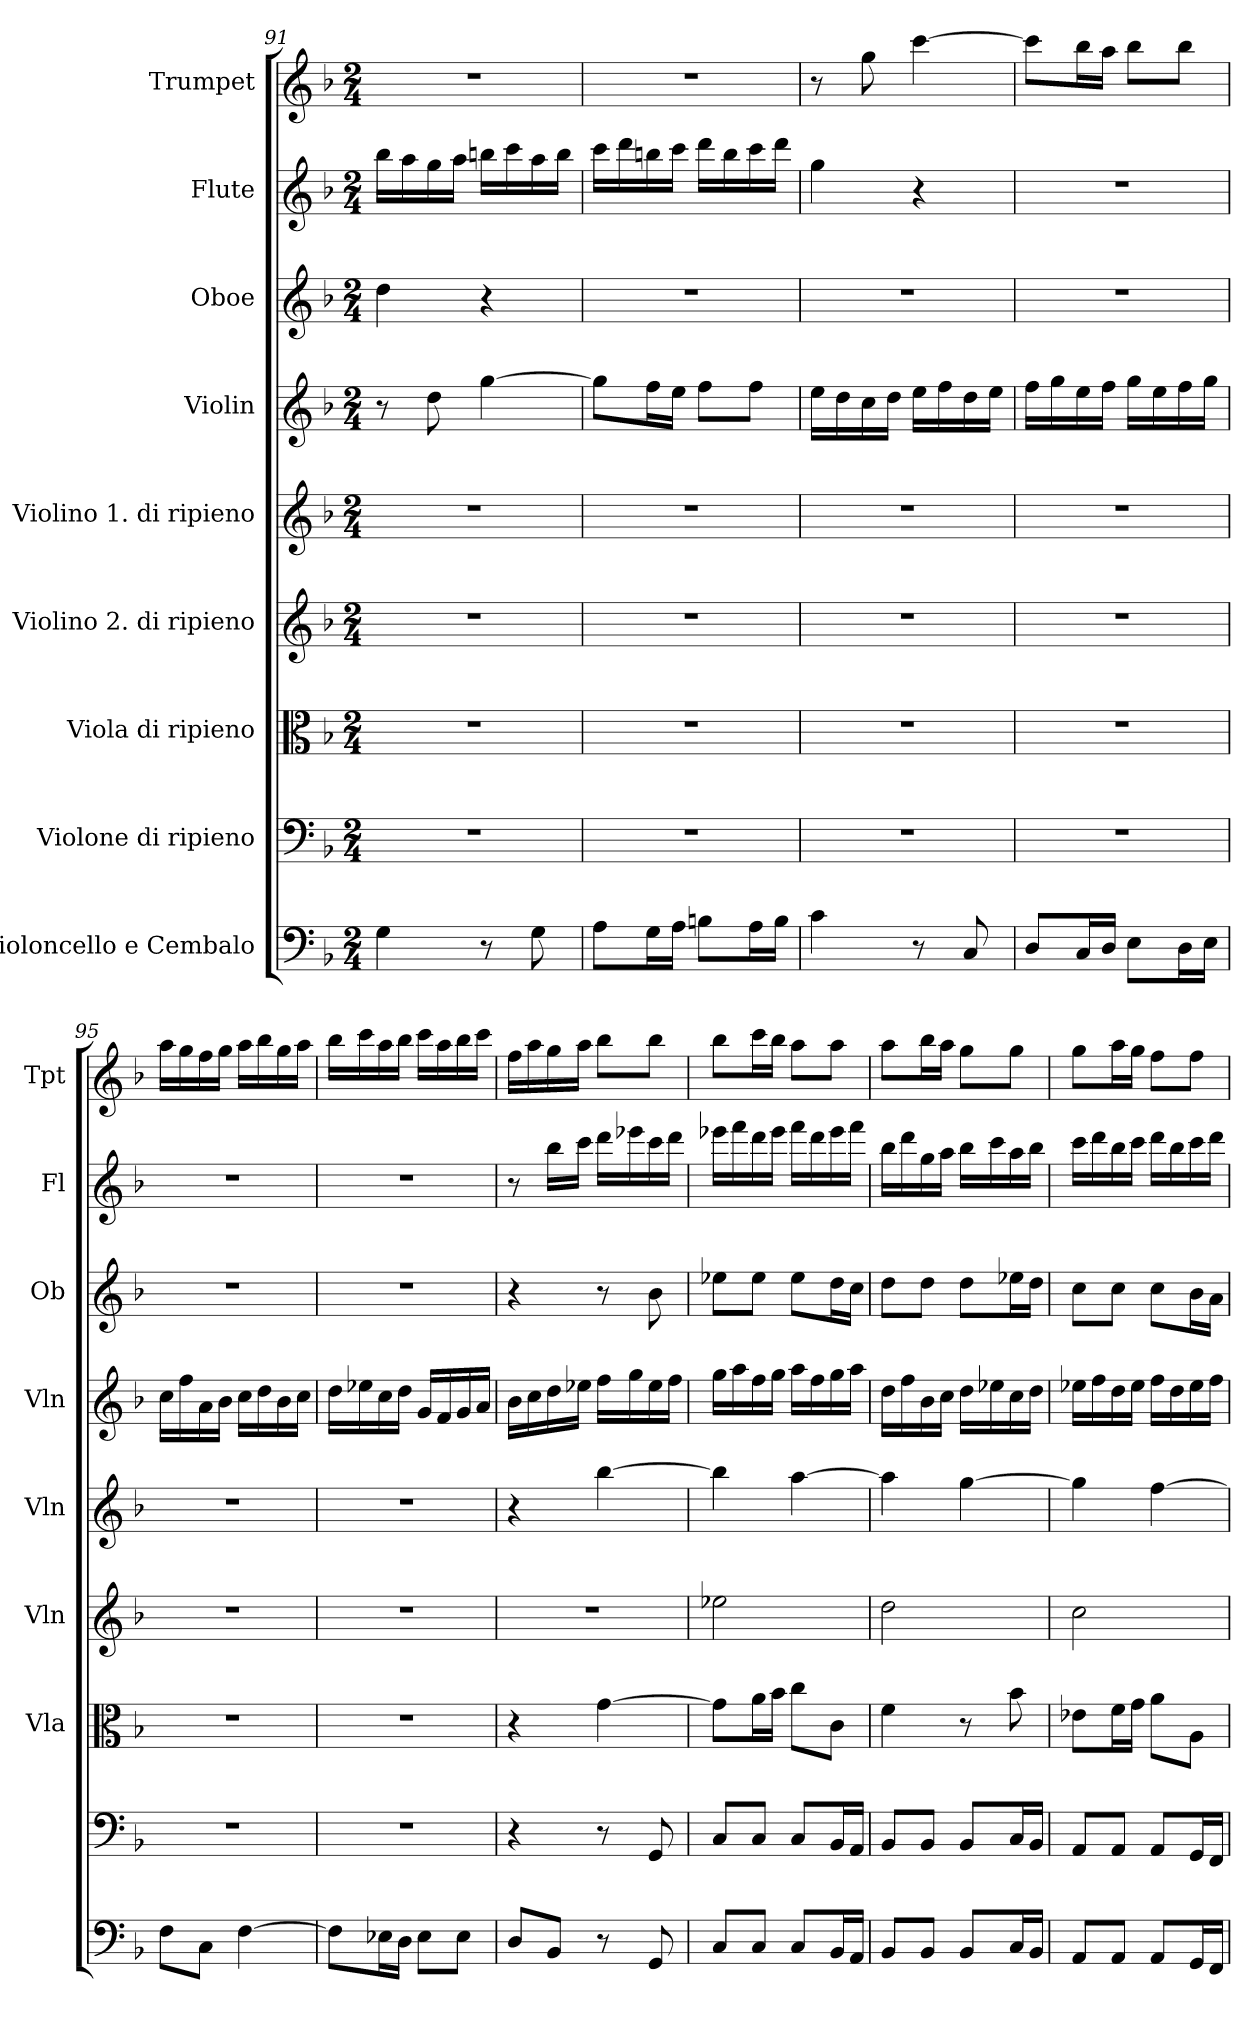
**kern	**kern	**kern	**kern	**kern	**kern	**kern	**kern	**kern
*part9	*part8	*part7	*part6	*part5	*part4	*part3	*part2	*part1
*staff9	*staff8	*staff7	*staff6	*staff5	*staff4	*staff3	*staff2	*staff1
*I"Violoncello e Cembalo	*I"Violone di ripieno	*I"Viola di ripieno	*I"Violino 2. di ripieno	*I"Violino 1. di ripieno	*I"Violin	*I"Oboe	*I"Flute	*I"Trumpet
*	*	*I'Vla	*I'Vln	*I'Vln	*I'Vln	*I'Ob	*I'Fl	*I'Tpt
*clefF4	*clefF4	*clefC3	*clefG2	*clefG2	*clefG2	*clefG2	*clefG2	*clefG2
*k[b-]	*k[b-]	*k[b-]	*k[b-]	*k[b-]	*k[b-]	*k[b-]	*k[b-]	*k[b-]
*F:	*F:	*F:	*F:	*F:	*F:	*F:	*F:	*F:
*M2/4	*M2/4	*M2/4	*M2/4	*M2/4	*M2/4	*M2/4	*M2/4	*M2/4
=91	=91	=91	=91	=91	=91	=91	=91	=91
4G	2r	2r	2r	2r	8r	4dd	16bb-LL	2r
.	.	.	.	.	.	.	16aa	.
.	.	.	.	.	8dd	.	16gg	.
.	.	.	.	.	.	.	16aaJJ	.
8r	.	.	.	.	[4gg	4r	16bbnLL	.
.	.	.	.	.	.	.	16ccc	.
8G	.	.	.	.	.	.	16aa	.
.	.	.	.	.	.	.	16bbJJ	.
=92	=92	=92	=92	=92	=92	=92	=92	=92
8AL	2r	2r	2r	2r	8ggL]	2r	16cccLL	2r
.	.	.	.	.	.	.	16ddd	.
16GL	.	.	.	.	16ffL	.	16bbn	.
16AJJ	.	.	.	.	16eeJJ	.	16cccJJ	.
8BnL	.	.	.	.	8ffL	.	16dddLL	.
.	.	.	.	.	.	.	16bb	.
16AL	.	.	.	.	8ffJ	.	16ccc	.
16BJJ	.	.	.	.	.	.	16dddJJ	.
=93	=93	=93	=93	=93	=93	=93	=93	=93
4c	2r	2r	2r	2r	16eeLL	2r	4gg	8r
.	.	.	.	.	16dd	.	.	.
.	.	.	.	.	16cc	.	.	8gg
.	.	.	.	.	16ddJJ	.	.	.
8r	.	.	.	.	16eeLL	.	4r	[4ccc
.	.	.	.	.	16ff	.	.	.
8C	.	.	.	.	16dd	.	.	.
.	.	.	.	.	16eeJJ	.	.	.
=94	=94	=94	=94	=94	=94	=94	=94	=94
8DL	2r	2r	2r	2r	16ffLL	2r	2r	8cccL]
.	.	.	.	.	16gg	.	.	.
16CL	.	.	.	.	16ee	.	.	16bb-L
16DJJ	.	.	.	.	16ffJJ	.	.	16aaJJ
8EL	.	.	.	.	16ggLL	.	.	8bb-L
.	.	.	.	.	16ee	.	.	.
16DL	.	.	.	.	16ff	.	.	8bb-J
16EJJ	.	.	.	.	16ggJJ	.	.	.
=95	=95	=95	=95	=95	=95	=95	=95	=95
8FL	2r	2r	2r	2r	16ccLL	2r	2r	16aaLL
.	.	.	.	.	16ff	.	.	16gg
8CJ	.	.	.	.	16a	.	.	16ff
.	.	.	.	.	16b-JJ	.	.	16ggJJ
[4F	.	.	.	.	16ccLL	.	.	16aaLL
.	.	.	.	.	16dd	.	.	16bb-
.	.	.	.	.	16b-	.	.	16gg
.	.	.	.	.	16ccJJ	.	.	16aaJJ
=96	=96	=96	=96	=96	=96	=96	=96	=96
8FL]	2r	2r	2r	2r	16ddLL	2r	2r	16bb-LL
.	.	.	.	.	16ee-X	.	.	16ccc
16E-XL	.	.	.	.	16cc	.	.	16aa
16DJJ	.	.	.	.	16ddJJ	.	.	16bb-JJ
8E-L	.	.	.	.	16gLL	.	.	16cccLL
.	.	.	.	.	16f	.	.	16aa
8E-J	.	.	.	.	16g	.	.	16bb-
.	.	.	.	.	16aJJ	.	.	16cccJJ
=97	=97	=97	=97	=97	=97	=97	=97	=97
8DL	4r	4r	2r	4r	16b-LL	4r	8r	16ffLL
.	.	.	.	.	16cc	.	.	16aa
8BB-J	.	.	.	.	16dd	.	16bb-LL	16gg
.	.	.	.	.	16ee-XJJ	.	16cccJJ	16aaJJ
8r	8r	[4g	.	[4bb-	16ffLL	8r	16dddLL	8bb-L
.	.	.	.	.	16gg	.	16eee-X	.
8GG	8GG	.	.	.	16ee-	8b-	16ccc	8bb-J
.	.	.	.	.	16ffJJ	.	16dddJJ	.
=98	=98	=98	=98	=98	=98	=98	=98	=98
8CL	8CL	8gL]	2ee-X	4bb-]	16ggLL	8ee-XL	16eee-XLL	8bb-L
.	.	.	.	.	16aa	.	16fff	.
8CJ	8CJ	16aL	.	.	16ff	8ee-J	16ddd	16cccL
.	.	16b-JJ	.	.	16ggJJ	.	16eee-JJ	16bb-JJ
8CL	8CL	8ccL	.	[4aa	16aaLL	8ee-L	16fffLL	8aaL
.	.	.	.	.	16ff	.	16ddd	.
16BB-L	16BB-L	8cJ	.	.	16gg	16ddL	16eee-	8aaJ
16AAJJ	16AAJJ	.	.	.	16aaJJ	16ccJJ	16fffJJ	.
=99	=99	=99	=99	=99	=99	=99	=99	=99
8BB-L	8BB-L	4f	2dd	4aa]	16ddLL	8ddL	16bb-LL	8aaL
.	.	.	.	.	16ff	.	16ddd	.
8BB-J	8BB-J	.	.	.	16b-	8ddJ	16gg	16bb-L
.	.	.	.	.	16ccJJ	.	16aaJJ	16aaJJ
8BB-L	8BB-L	8r	.	[4gg	16ddLL	8ddL	16bb-LL	8ggL
.	.	.	.	.	16ee-X	.	16ccc	.
16CL	16CL	8b-	.	.	16cc	16ee-XL	16aa	8ggJ
16BB-JJ	16BB-JJ	.	.	.	16ddJJ	16ddJJ	16bb-JJ	.
=100	=100	=100	=100	=100	=100	=100	=100	=100
8AAL	8AAL	8e-XL	2cc	4gg]	16ee-XLL	8ccL	16cccLL	8ggL
.	.	.	.	.	16ff	.	16ddd	.
8AAJ	8AAJ	16fL	.	.	16dd	8ccJ	16bb-	16aaL
.	.	16gJJ	.	.	16ee-JJ	.	16cccJJ	16ggJJ
8AAL	8AAL	8aL	.	[4ff	16ffLL	8ccL	16dddLL	8ffL
.	.	.	.	.	16dd	.	16bb-	.
16GGL	16GGL	8AJ	.	.	16ee-	16b-L	16ccc	8ffJ
16FFJJ	16FFJJ	.	.	.	16ffJJ	16aJJ	16dddJJ	.
=	=	=	=	=	=	=	=	=
*-	*-	*-	*-	*-	*-	*-	*-	*-
